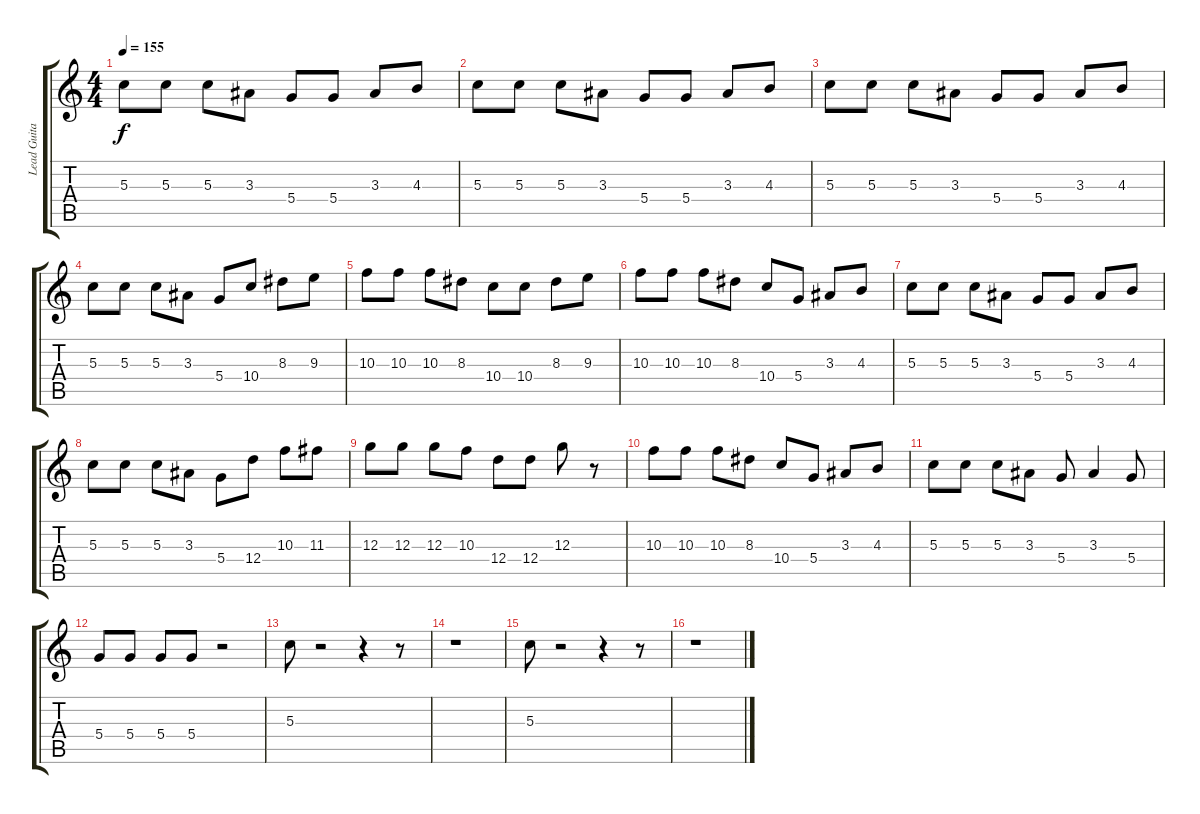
\track ("Lead Guitar" "Lead Guita") {instrument electricguitarclean}
\staff {score tabs}
\tuning (E4 B3 G3 D3 A2 E2) {hide}
\ts (4 4)
\tempo 155
\clef g2
\ks c
5.3.8{dy f} 5.3.8 5.3.8 3.3.8 5.4.8 5.4.8 3.3.8 4.3.8 |
5.3.8 5.3.8 5.3.8 3.3.8 5.4.8 5.4.8 3.3.8 4.3.8 |
5.3.8 5.3.8 5.3.8 3.3.8 5.4.8 5.4.8 3.3.8 4.3.8 |
5.3.8 5.3.8 5.3.8 3.3.8 5.4.8 10.4.8 8.3.8 9.3.8 |
10.3.8 10.3.8 10.3.8 8.3.8 10.4.8 10.4.8 8.3.8 9.3.8 |
10.3.8 10.3.8 10.3.8 8.3.8 10.4.8 5.4.8 3.3.8 4.3.8 |
5.3.8 5.3.8 5.3.8 3.3.8 5.4.8 5.4.8 3.3.8 4.3.8 |
5.3.8 5.3.8 5.3.8 3.3.8 5.4.8 12.4.8 10.3.8 11.3.8 |
12.3.8 12.3.8 12.3.8 10.3.8 12.4.8 12.4.8 12.3.8 r.8 |
10.3.8 10.3.8 10.3.8 8.3.8 10.4.8 5.4.8 3.3.8 4.3.8 |
5.3.8 5.3.8 5.3.8 3.3.8 5.4.8 3.3.4 5.4.8 |
5.4.8 5.4.8 5.4.8 5.4.8 r.2 |
5.3.8 r.2 r.4 r.8 |
r.1 |
5.3.8 r.2 r.4 r.8 |
r.1
